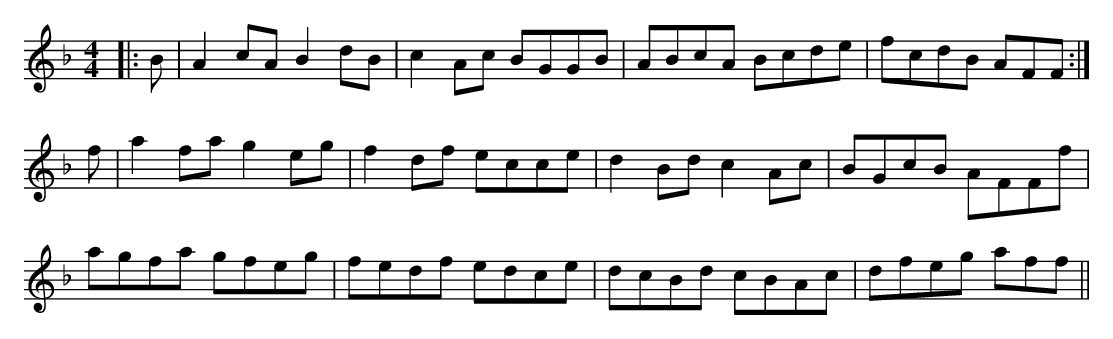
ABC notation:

X:1
M:4/4
K:F
|:B|A2 cA B2 dB|c2 Ac BGGB|ABcA Bcde|fcdB AFF:|
f|a2 fa g2eg|f2 df ecce|d2 Bd c2Ac|BGcB AFFf|
agfa gfeg|fedf edce|dcBd cBAc|dfeg aff||
